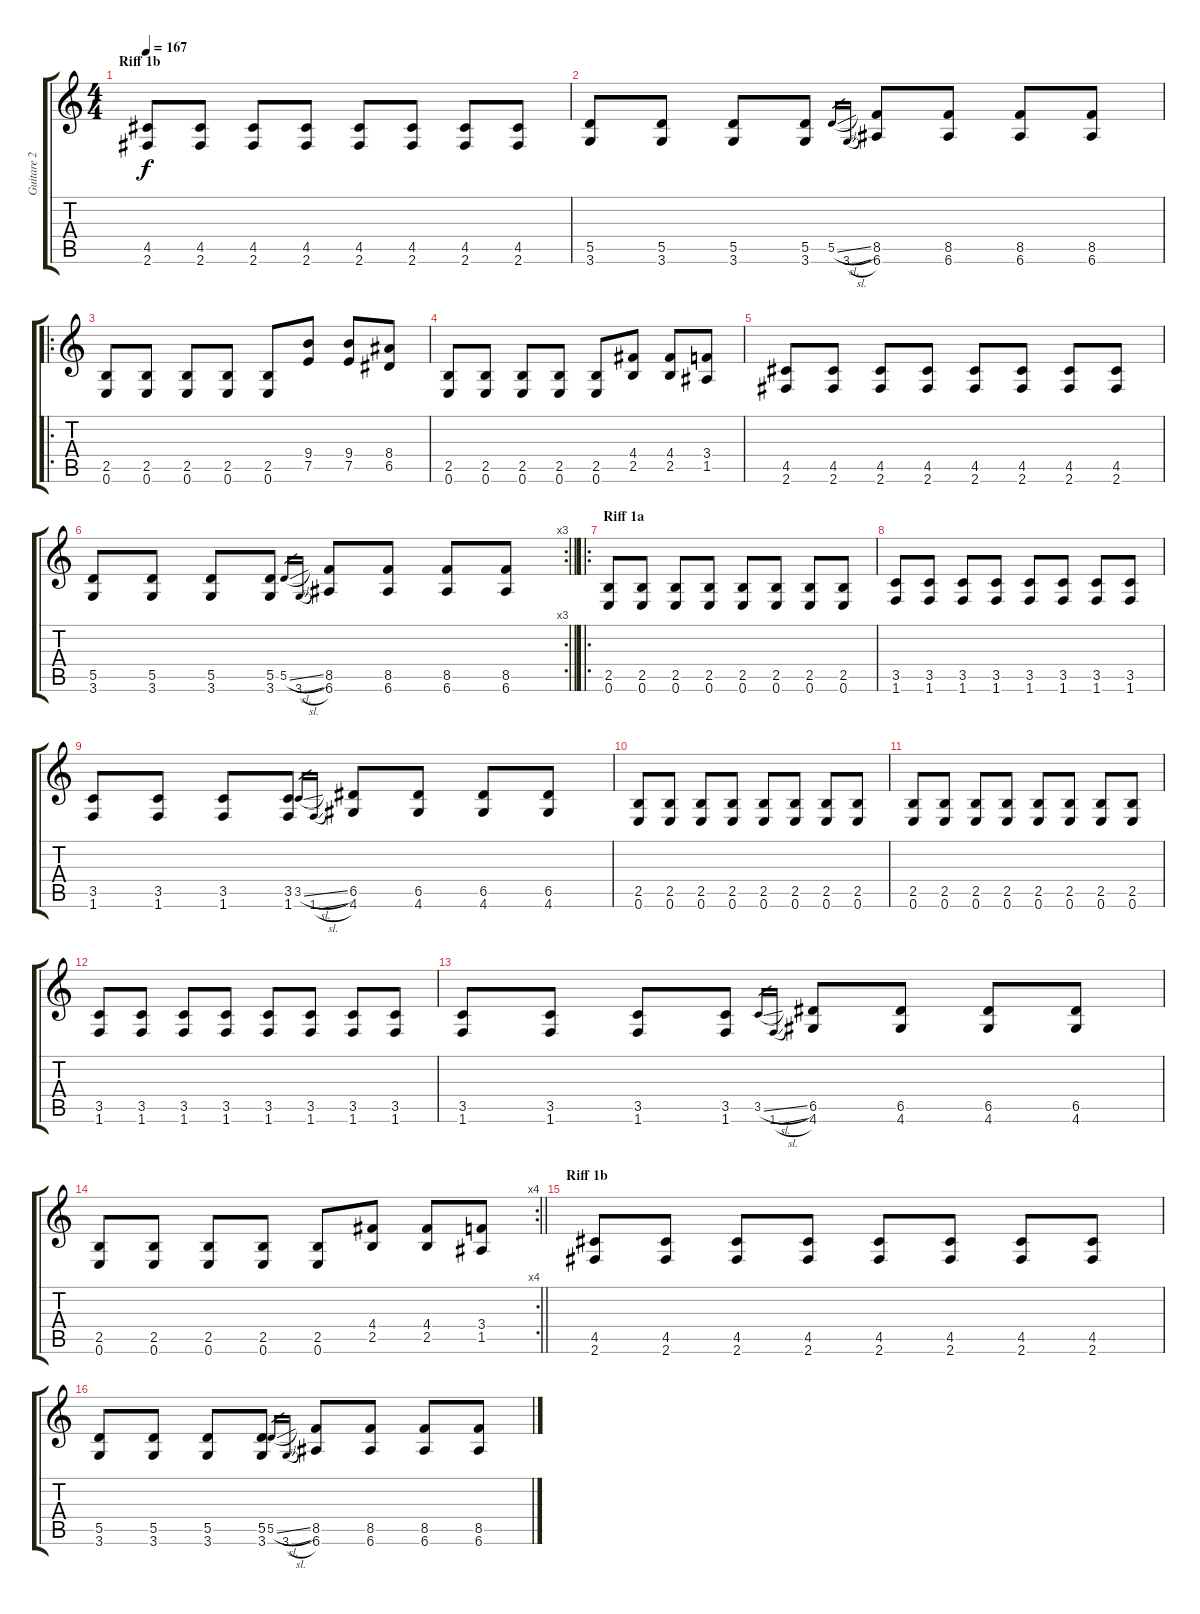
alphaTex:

\track ("Guitare 2" "Guitare 2") {instrument distortionguitar}
\staff {score tabs}
\tuning (E4 B3 G3 D3 A2 E2) {hide}
\ts (4 4)
\section ("" "Riff 1b")
\tempo 167
\clef g2
\ks c
(4.5 2.6).8{dy f} (4.5 2.6).8 (4.5 2.6).8 (4.5 2.6).8 (4.5 2.6).8 (4.5 2.6).8 (4.5 2.6).8 (4.5 2.6).8 |
(5.5 3.6).8 (5.5 3.6).8 (5.5 3.6).8 (5.5 3.6).8 5.5{sl}.16{gr} 3.6{sl}.16{gr} (8.5 6.6).8 (8.5 6.6).8 (8.5 6.6).8 (8.5 6.6).8 |
\ro
(2.5 0.6).8 (2.5 0.6).8 (2.5 0.6).8 (2.5 0.6).8 (2.5 0.6).8 (9.4 7.5).8 (9.4 7.5).8 (8.4 6.5).8 |
(2.5 0.6).8 (2.5 0.6).8 (2.5 0.6).8 (2.5 0.6).8 (2.5 0.6).8 (4.4 2.5).8 (4.4 2.5).8 (3.4 1.5).8 |
(4.5 2.6).8 (4.5 2.6).8 (4.5 2.6).8 (4.5 2.6).8 (4.5 2.6).8 (4.5 2.6).8 (4.5 2.6).8 (4.5 2.6).8 |
\rc 3
\barLineRight lightlight
(5.5 3.6).8 (5.5 3.6).8 (5.5 3.6).8 (5.5 3.6).8 5.5{sl}.16{gr} 3.6{sl}.16{gr} (8.5 6.6).8 (8.5 6.6).8 (8.5 6.6).8 (8.5 6.6).8 |
\ro
\section ("" "Riff 1a")
(2.5 0.6).8 (2.5 0.6).8 (2.5 0.6).8 (2.5 0.6).8 (2.5 0.6).8 (2.5 0.6).8 (2.5 0.6).8 (2.5 0.6).8 |
(3.5 1.6).8 (3.5 1.6).8 (3.5 1.6).8 (3.5 1.6).8 (3.5 1.6).8 (3.5 1.6).8 (3.5 1.6).8 (3.5 1.6).8 |
(3.5 1.6).8 (3.5 1.6).8 (3.5 1.6).8 (3.5 1.6).8 3.5{sl}.16{gr} 1.6{sl}.16{gr} (6.5 4.6).8 (6.5 4.6).8 (6.5 4.6).8 (6.5 4.6).8 |
(2.5 0.6).8 (2.5 0.6).8 (2.5 0.6).8 (2.5 0.6).8 (2.5 0.6).8 (2.5 0.6).8 (2.5 0.6).8 (2.5 0.6).8 |
(2.5 0.6).8 (2.5 0.6).8 (2.5 0.6).8 (2.5 0.6).8 (2.5 0.6).8 (2.5 0.6).8 (2.5 0.6).8 (2.5 0.6).8 |
(3.5 1.6).8 (3.5 1.6).8 (3.5 1.6).8 (3.5 1.6).8 (3.5 1.6).8 (3.5 1.6).8 (3.5 1.6).8 (3.5 1.6).8 |
(3.5 1.6).8 (3.5 1.6).8 (3.5 1.6).8 (3.5 1.6).8 3.5{sl}.16{gr} 1.6{sl}.16{gr} (6.5 4.6).8 (6.5 4.6).8 (6.5 4.6).8 (6.5 4.6).8 |
\rc 4
\barLineRight lightlight
(2.5 0.6).8 (2.5 0.6).8 (2.5 0.6).8 (2.5 0.6).8 (2.5 0.6).8 (4.4 2.5).8 (4.4 2.5).8 (3.4 1.5).8 |
\section ("" "Riff 1b")
(4.5 2.6).8 (4.5 2.6).8 (4.5 2.6).8 (4.5 2.6).8 (4.5 2.6).8 (4.5 2.6).8 (4.5 2.6).8 (4.5 2.6).8 |
(5.5 3.6).8 (5.5 3.6).8 (5.5 3.6).8 (5.5 3.6).8 5.5{sl}.16{gr} 3.6{sl}.16{gr} (8.5 6.6).8 (8.5 6.6).8 (8.5 6.6).8 (8.5 6.6).8
